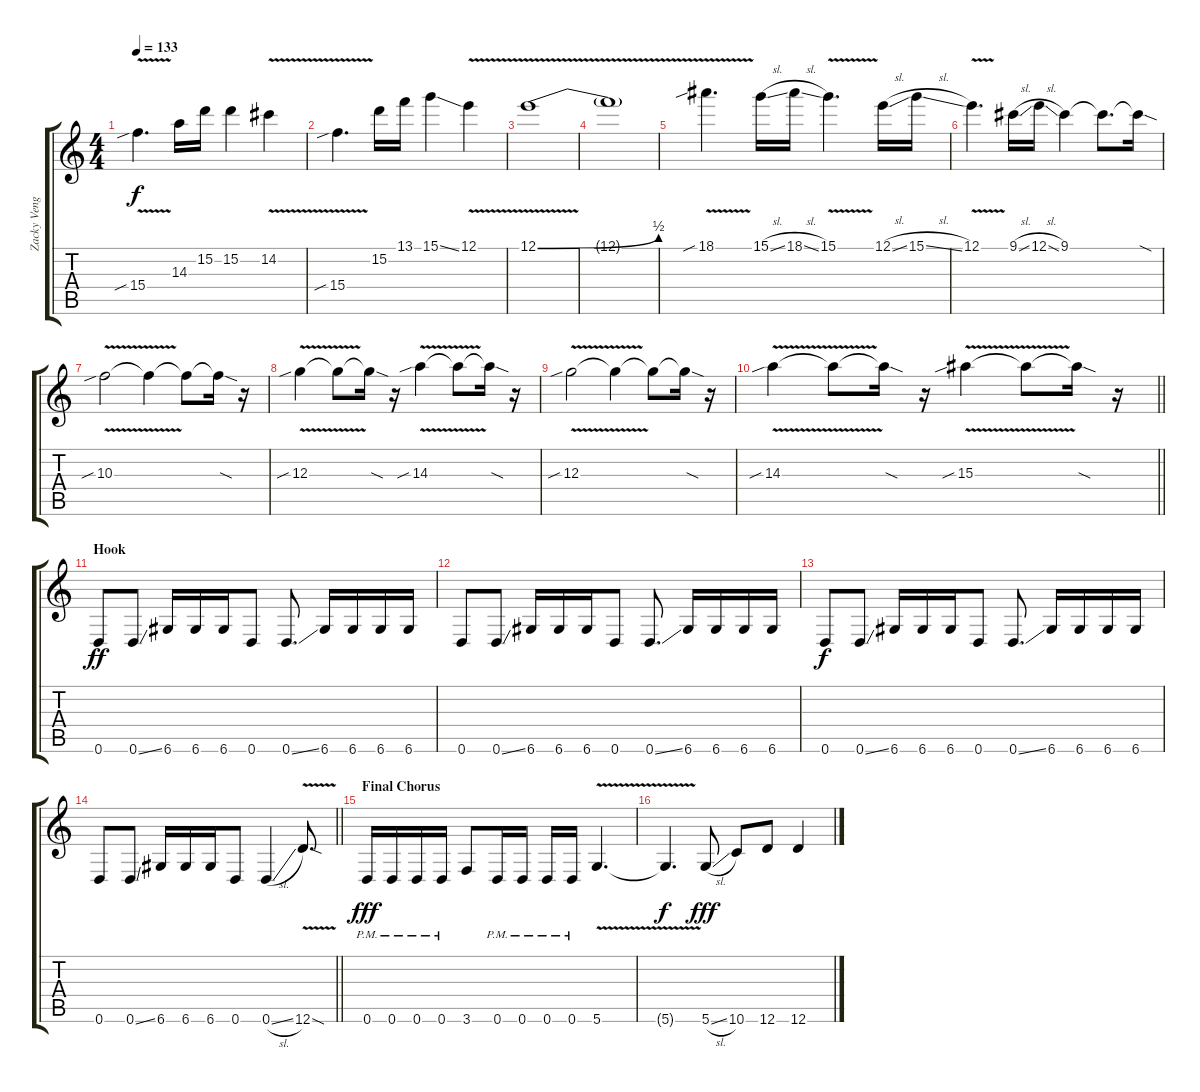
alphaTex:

\track ("Zacky Vengeance [Guitar]" "Zacky Veng") {instrument distortionguitar}
\staff {score tabs}
\tuning (E4 B3 G3 D3 A2 D2) {hide}
\ts (4 4)
\tempo 133
\clef g2
\ks c
15.4{v sib}.4{d dy f volume 11} 14.3.16 15.2.16 15.2.4 14.2{v}.4 |
15.4{v sib}.4{d} 15.2.16 13.1.16 15.1{ss}.4 12.1{v}.4 |
12.1{be (bend 0 0 60 2) v}.1{volume 4} |
12.1{t}.1 |
18.1{v sib}.4{d volume 11} 15.1{sl}.16 18.1{sl}.16 15.1{v}.4{d} 12.1{sl}.16 15.1{sl}.16 |
12.1{v}.4{d} 9.1{sl}.16 12.1{sl}.16 9.1.4 9.1{t}.8{d} 9.1{sod t}.16 |
10.3{v sib}.2 10.3{t}.4 10.3{t}.8 10.3{sod t}.16 r.16 |
12.3{v sib}.4 12.3{t}.8 12.3{sod t}.16 r.16 14.3{v sib}.4 14.3{t}.8 14.3{sod t}.16 r.16 |
12.3{v sib}.2 12.3{t}.4 12.3{t}.8 12.3{sod t}.16 r.16 |
\barLineRight lightlight
14.3{v sib}.4 14.3{t}.8 14.3{sod t}.16 r.16 15.3{v sib}.4 15.3{t}.8 15.3{sod t}.16 r.16 |
\section ("" "Hook")
0.6.8{dy ff volume 15} 0.6{ss}.8 6.6.16 6.6.16 6.6.16 0.6.8 0.6{ss}.8{d} 6.6.16 6.6.16 6.6.16 6.6.16 |
0.6.8 0.6{ss}.8 6.6.16 6.6.16 6.6.16 0.6.8 0.6{ss}.8{d} 6.6.16 6.6.16 6.6.16 6.6.16 |
0.6.8{dy f} 0.6{ss}.8 6.6.16 6.6.16 6.6.16 0.6.8 0.6{ss}.8{d} 6.6.16 6.6.16 6.6.16 6.6.16 |
\barLineRight lightlight
0.6.8 0.6{ss}.8 6.6.16 6.6.16 6.6.16 0.6.8 0.6{sl}.4 12.6{v sod}.8{d} |
\section ("" "Final Chorus")
0.6{pm}.16{dy fff volume 14 balance 14} 0.6{pm}.16 0.6{pm}.16 0.6{pm}.16 3.6.8 0.6{pm}.16 0.6{pm}.16 0.6{pm}.16 0.6{pm}.16 5.6{v}.4{d} |
5.6{t}.4{d dy f} 5.6{sl}.8{dy fff} 10.6.8 12.6.8 12.6.4
